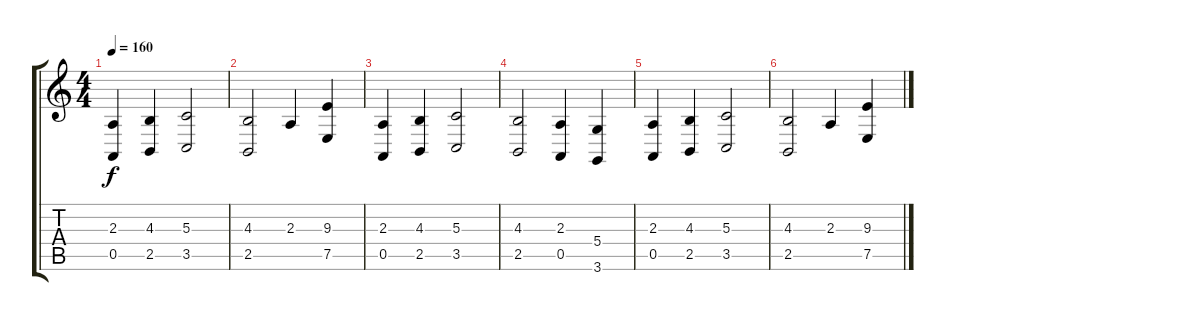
\track "" {instrument synthvoice}
\staff {score tabs}
\tuning (E4 B3 G3 D3 A2 E2) {hide}
\ts (4 4)
\tempo 160
\clef g2
\ks c
(2.3 0.5).4{dy f} (4.3 2.5).4 (5.3 3.5).2 |
(4.3 2.5).2 2.3.4 (9.3 7.5).4 |
(2.3 0.5).4 (4.3 2.5).4 (5.3 3.5).2 |
(4.3 2.5).2 (2.3 0.5).4 (5.4 3.6).4 |
(2.3 0.5).4 (4.3 2.5).4 (5.3 3.5).2 |
(4.3 2.5).2 2.3.4 (9.3 7.5).4
